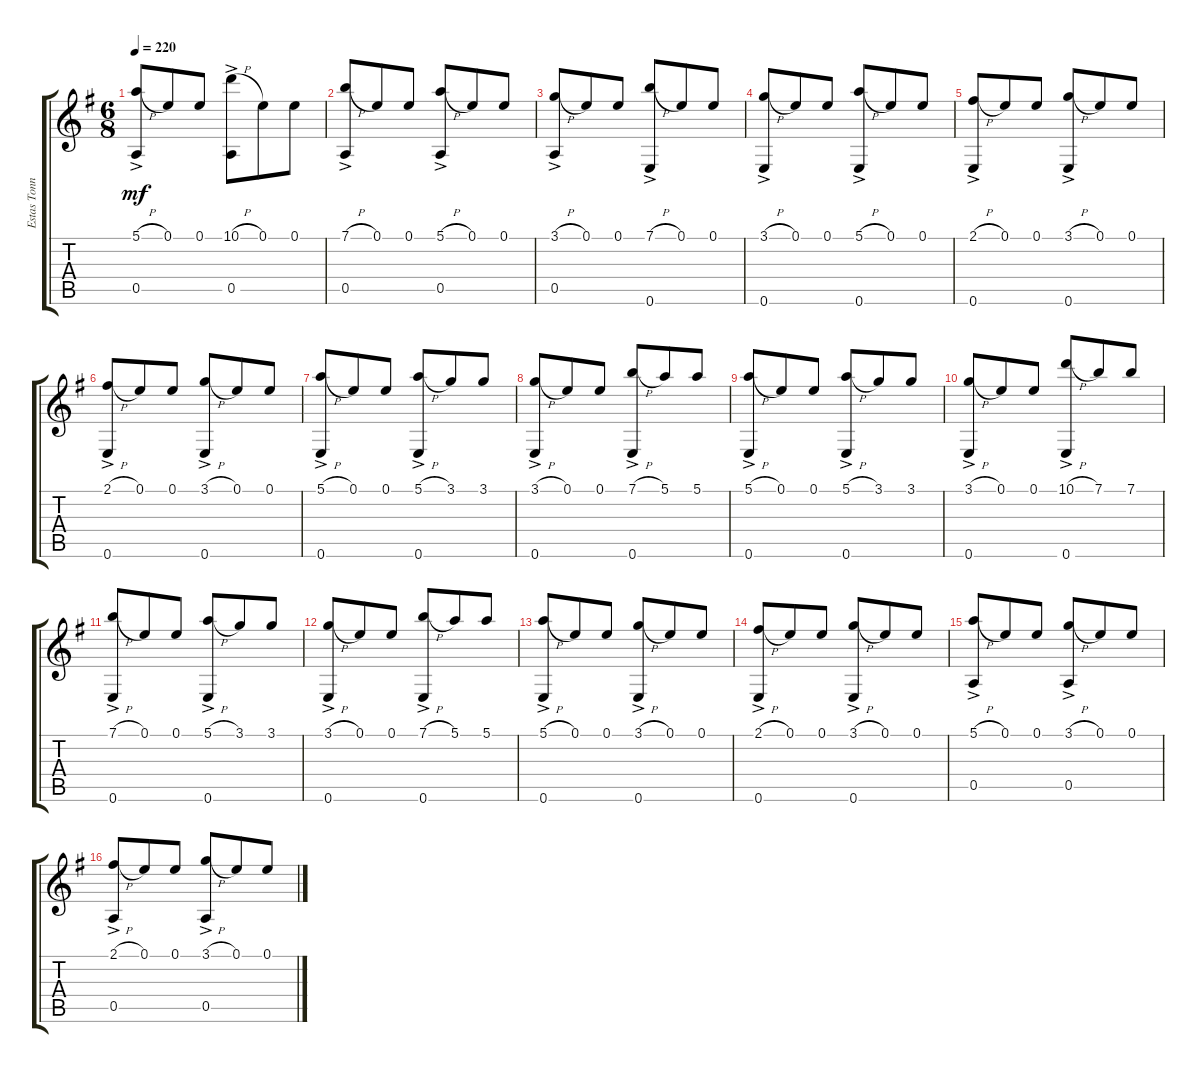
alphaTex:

\track ("Estas Tonné" "Estas Tonn") {instrument acousticguitarnylon}
\staff {score tabs}
\tuning (E4 B3 G3 D3 A2 E2) {hide}
\ts (6 8)
\tempo 220
\clef g2
\ks eminor
(5.1{h ac} 0.5).8{dy mf} 0.1.8 0.1.8 (10.1{h ac} 0.5).8 0.1.8 0.1.8 |
(7.1{h ac} 0.5).8 0.1.8 0.1.8 (5.1{h ac} 0.5).8 0.1.8 0.1.8 |
(3.1{h ac} 0.5).8 0.1.8 0.1.8 (7.1{h ac} 0.6).8 0.1.8 0.1.8 |
(3.1{h ac} 0.6).8 0.1.8 0.1.8 (5.1{h ac} 0.6).8 0.1.8 0.1.8 |
(2.1{h ac} 0.6).8 0.1.8 0.1.8 (3.1{h ac} 0.6).8 0.1.8 0.1.8 |
(2.1{h ac} 0.6).8 0.1.8 0.1.8 (3.1{h ac} 0.6).8 0.1.8 0.1.8 |
(5.1{h ac} 0.6).8 0.1.8 0.1.8 (5.1{h ac} 0.6).8 3.1.8 3.1.8 |
(3.1{h ac} 0.6).8 0.1.8 0.1.8 (7.1{h ac} 0.6).8 5.1.8 5.1.8 |
(5.1{h ac} 0.6).8 0.1.8 0.1.8 (5.1{h ac} 0.6).8 3.1.8 3.1.8 |
(3.1{h ac} 0.6).8 0.1.8 0.1.8 (10.1{h ac} 0.6).8 7.1.8 7.1.8 |
(7.1{h ac} 0.6).8 0.1.8 0.1.8 (5.1{h ac} 0.6).8 3.1.8 3.1.8 |
(3.1{h ac} 0.6).8 0.1.8 0.1.8 (7.1{h ac} 0.6).8 5.1.8 5.1.8 |
(5.1{h ac} 0.6).8 0.1.8 0.1.8 (3.1{h ac} 0.6).8 0.1.8 0.1.8 |
(2.1{h ac} 0.6).8 0.1.8 0.1.8 (3.1{h ac} 0.6).8 0.1.8 0.1.8 |
(5.1{h ac} 0.5).8 0.1.8 0.1.8 (3.1{h ac} 0.5).8 0.1.8 0.1.8 |
(2.1{h ac} 0.5).8 0.1.8 0.1.8 (3.1{h ac} 0.5).8 0.1.8 0.1.8
